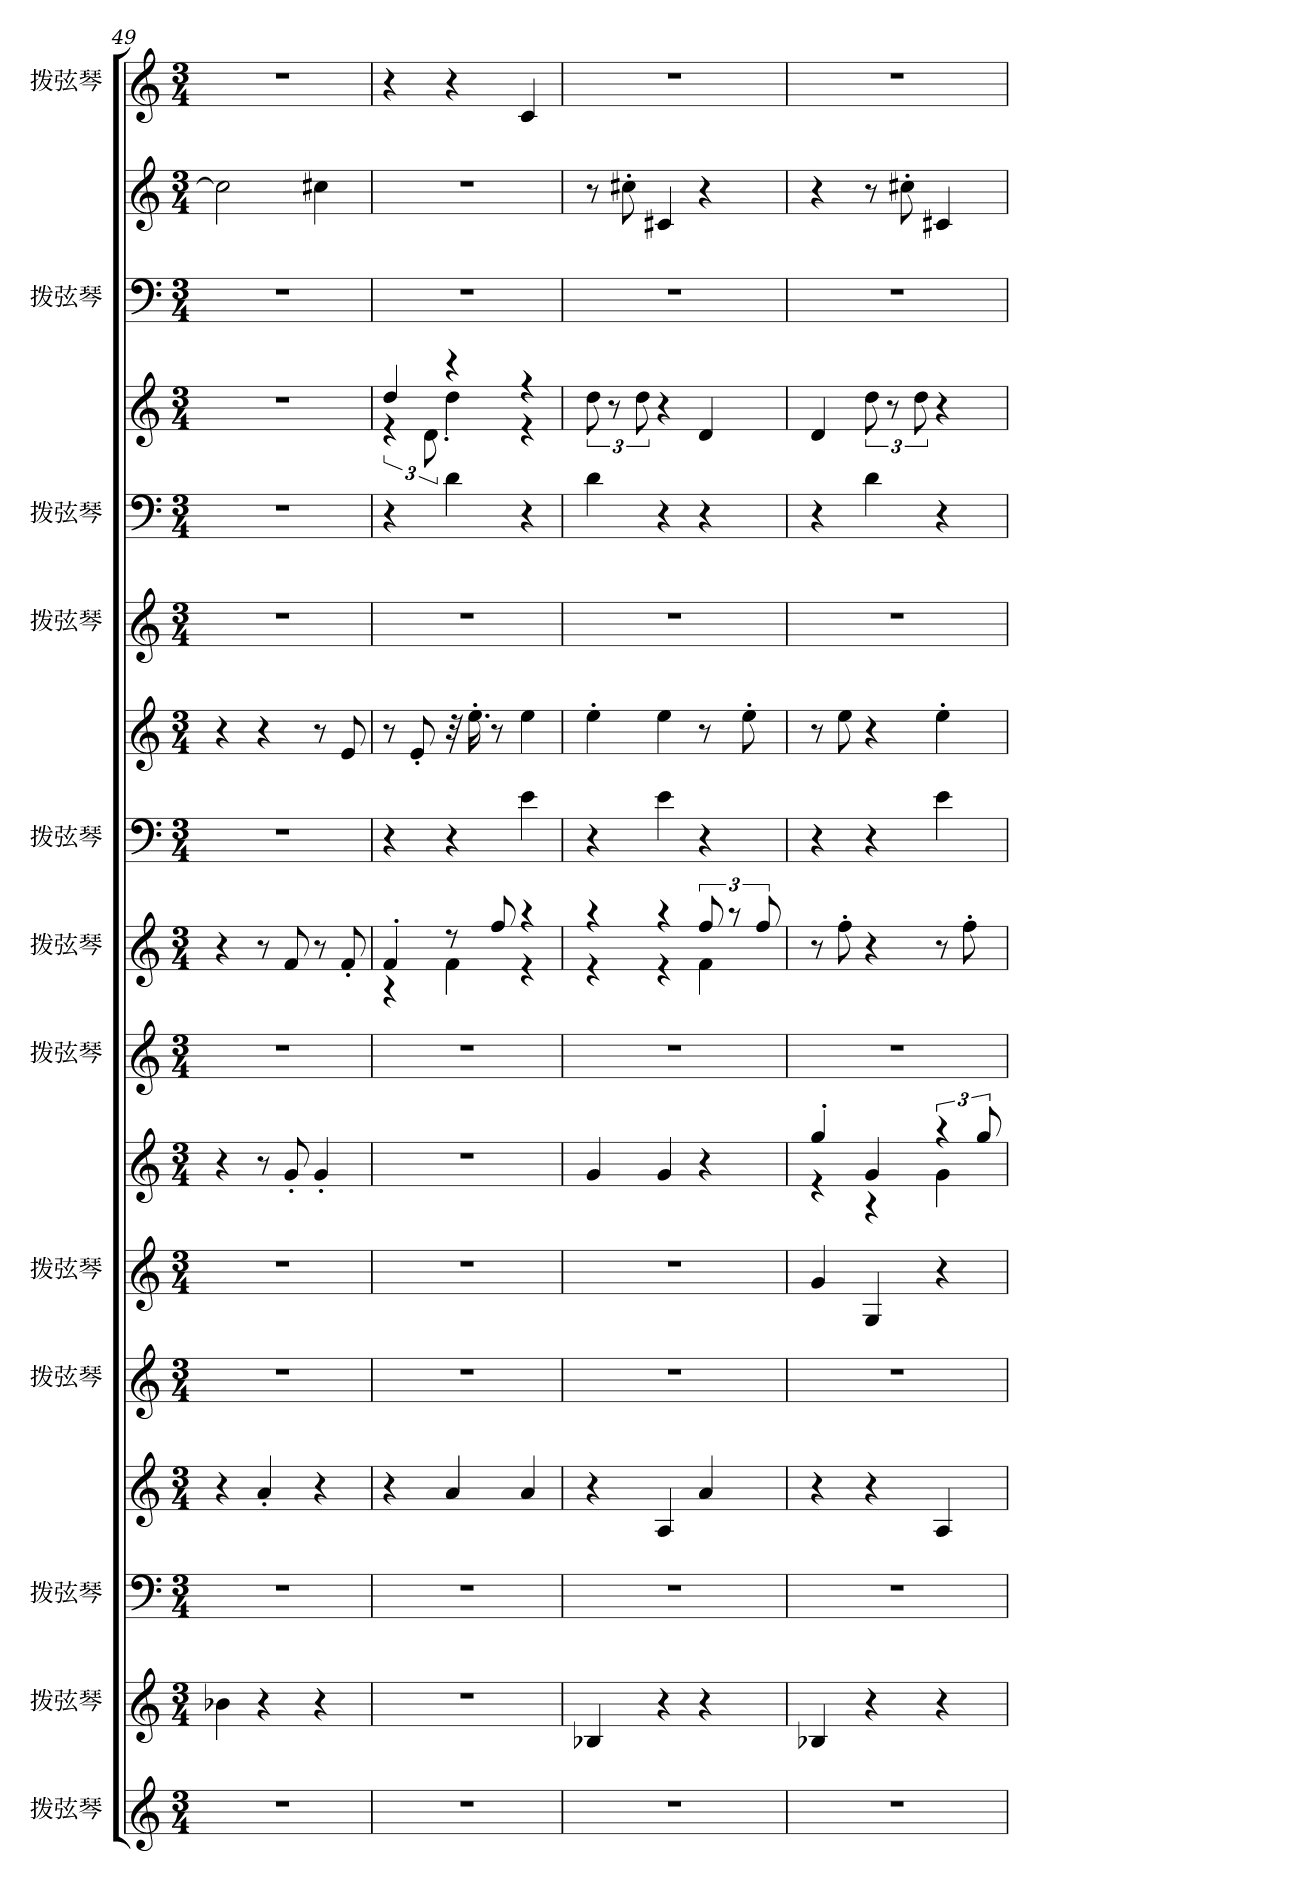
**kern	**kern	**kern	**kern	**kern	**kern	**kern	**kern	**kern	**kern	**kern	**kern	**kern	**kern	**kern	**kern	**kern
*part12	*part11	*part10	*part10	*part9	*part8	*part8	*part7	*part6	*part5	*part5	*part4	*part3	*part3	*part2	*part2	*part1
*staff17	*staff16	*staff15	*staff14	*staff13	*staff12	*staff11	*staff10	*staff9	*staff8	*staff7	*staff6	*staff5	*staff4	*staff3	*staff2	*staff1
*I"拨弦琴	*I"拨弦琴	*I"拨弦琴	*	*I"拨弦琴	*I"拨弦琴	*	*I"拨弦琴	*I"拨弦琴	*I"拨弦琴	*	*I"拨弦琴	*I"拨弦琴	*	*I"拨弦琴	*	*I"拨弦琴
*clefG2	*clefG2	*clefF4	*clefG2	*clefG2	*clefG2	*clefG2	*clefG2	*clefG2	*clefF4	*clefG2	*clefG2	*clefF4	*clefG2	*clefF4	*clefG2	*clefG2
*k[]	*k[]	*k[]	*k[]	*k[]	*k[]	*k[]	*k[]	*k[]	*k[]	*k[]	*k[]	*k[]	*k[]	*k[]	*k[]	*k[]
*M3/4	*M3/4	*M3/4	*M3/4	*M3/4	*M3/4	*M3/4	*M3/4	*M3/4	*M3/4	*M3/4	*M3/4	*M3/4	*M3/4	*M3/4	*M3/4	*M3/4
=49	=49	=49	=49	=49	=49	=49	=49	=49	=49	=49	=49	=49	=49	=49	=49	=49
2.r	4b-X\	2.r	4r	2.r	2.r	4r	2.r	4r	2.r	4r	2.r	2.r	2.r	2.r	2cc#\]	2.r
.	4r	.	4a'/	.	.	8r	.	8r	.	4r	.	.	.	.	.	.
.	.	.	.	.	.	8g'/	.	8f/	.	.	.	.	.	.	.	.
.	4r	.	4r	.	.	4g'/	.	8r	.	8r	.	.	.	.	4cc#X\	.
.	.	.	.	.	.	.	.	8f'/	.	8e/	.	.	.	.	.	.
=50	=50	=50	=50	=50	=50	=50	=50	=50	=50	=50	=50	=50	=50	=50	=50	=50
*	*	*	*	*	*	*	*	*^	*	*	*	*	*^	*	*	*
2.r	2.r	2.r	4r	2.r	2.r	2.r	2.r	4f'/	4r	4r	8r	2.r	4r	4dd/	6r	2.r	2.r	4r
.	.	.	.	.	.	.	.	.	.	.	8e'/	.	.	.	.	.	.	.
.	.	.	.	.	.	.	.	.	.	.	.	.	.	.	12d\	.	.	.
.	.	.	4a/	.	.	.	.	8r	4f\	4r	32r	.	4d\	4r	4dd'\	.	.	4r
.	.	.	.	.	.	.	.	.	.	.	16.ee'\	.	.	.	.	.	.	.
.	.	.	.	.	.	.	.	8ff/	.	.	8r	.	.	.	.	.	.	.
.	.	.	4a/	.	.	.	.	4r	4r	4e\	4ee\	.	4r	4r	4r	.	.	4c/
*	*	*	*	*	*	*	*	*	*	*	*	*	*	*v	*v	*	*	*
!!LO:PB:g=z
=51	=51	=51	=51	=51	=51	=51	=51	=51	=51	=51	=51	=51	=51	=51	=51	=51	=51
2.r	4B-X/	2.r	4r	2.r	2.r	4g/	2.r	4r	4r	4r	4ee'\	2.r	4d\	12dd\	2.r	8r	2.r
.	.	.	.	.	.	.	.	.	.	.	.	.	.	12r	.	.	.
.	.	.	.	.	.	.	.	.	.	.	.	.	.	.	.	8cc#X'\	.
.	.	.	.	.	.	.	.	.	.	.	.	.	.	12dd\	.	.	.
.	4r	.	4A/	.	.	4g/	.	4r	4r	4e\	4ee\	.	4r	4r	.	4c#X/	.
.	4r	.	4a/	.	.	4r	.	12ff/	4f\	4r	8r	.	4r	4d/	.	4r	.
.	.	.	.	.	.	.	.	12r	.	.	.	.	.	.	.	.	.
.	.	.	.	.	.	.	.	.	.	.	8ee'\	.	.	.	.	.	.
.	.	.	.	.	.	.	.	12ff/	.	.	.	.	.	.	.	.	.
*	*	*	*	*	*	*	*	*v	*v	*	*	*	*	*	*	*	*
=52	=52	=52	=52	=52	=52	=52	=52	=52	=52	=52	=52	=52	=52	=52	=52	=52
*	*	*	*	*	*	*^	*	*	*	*	*	*	*	*	*	*
2.r	4B-X/	2.r	4r	2.r	4g/	4gg'/	4r	2.r	8r	4r	8r	2.r	4r	4d/	2.r	4r	2.r
.	.	.	.	.	.	.	.	.	8ff'\	.	8ee\	.	.	.	.	.	.
.	4r	.	4r	.	4G/	4g/	4r	.	4r	4r	4r	.	4d\	12dd\	.	8r	.
.	.	.	.	.	.	.	.	.	.	.	.	.	.	12r	.	.	.
.	.	.	.	.	.	.	.	.	.	.	.	.	.	.	.	8cc#X'\	.
.	.	.	.	.	.	.	.	.	.	.	.	.	.	12dd\	.	.	.
.	4r	.	4A/	.	4r	6r	4g\	.	8r	4e\	4ee'\	.	4r	4r	.	4c#X/	.
.	.	.	.	.	.	.	.	.	8ff'\	.	.	.	.	.	.	.	.
.	.	.	.	.	.	12gg/	.	.	.	.	.	.	.	.	.	.	.
*	*	*	*	*	*	*v	*v	*	*	*	*	*	*	*	*	*	*
=	=	=	=	=	=	=	=	=	=	=	=	=	=	=	=	=
*-	*-	*-	*-	*-	*-	*-	*-	*-	*-	*-	*-	*-	*-	*-	*-	*-
